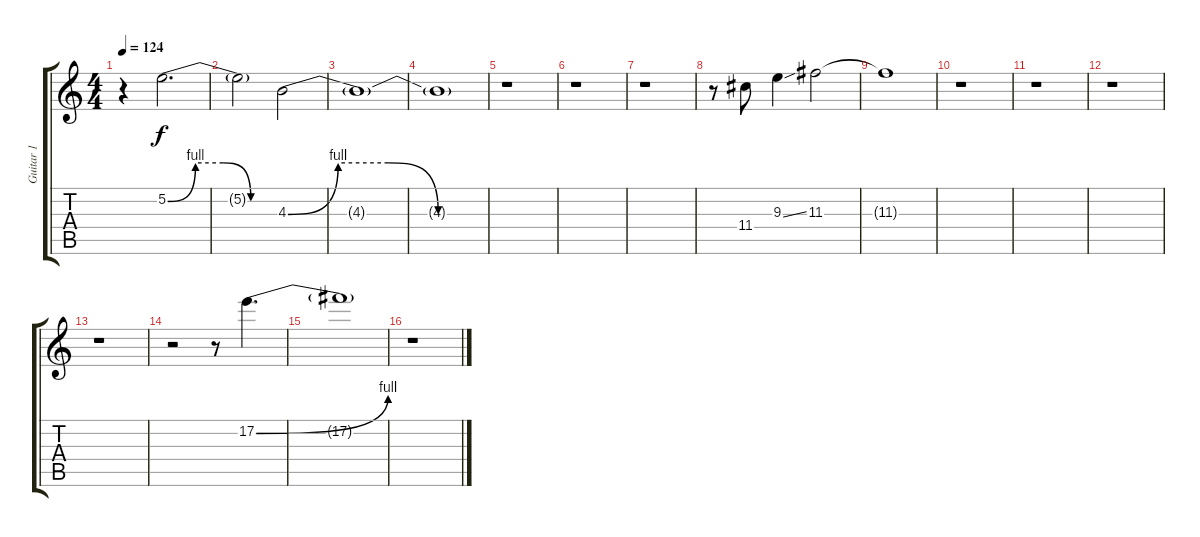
\track ("Guitar 1" "Guitar 1") {instrument distortionguitar}
\staff {score tabs}
\tuning (E4 B3 G3 D3 A2 E2) {hide}
\ts (4 4)
\tempo 124
\clef g2
\ks c
r.4{dy f} 5.2{be (custom 0 0 15 4 30 4 45 0 60 0)}.2{d} |
5.2{t}.2 4.3{be (custom 0 0 15 4 30 4 45 0 60 0)}.2 |
4.3{t}.1 |
4.3{t}.1 |
r.1 |
r.1 |
r.1 |
r.8 11.4.8 9.3{ss}.4 11.3.2 |
11.3{t}.1 |
r.1 |
r.1 |
r.1 |
r.1 |
r.2 r.8 17.2{be (bend 0 0 60 4)}.4{d} |
17.2{t}.1 |
r.1
